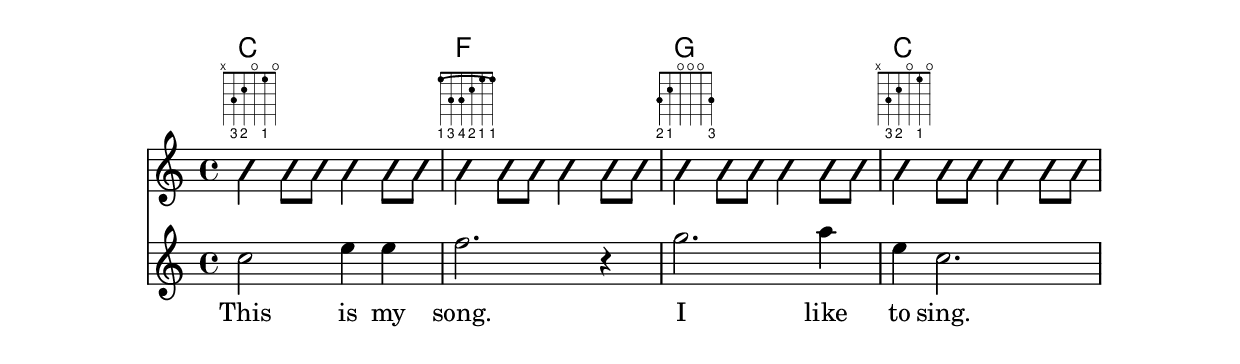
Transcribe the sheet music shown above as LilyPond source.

%% http://lsr.dsi.unimi.it/LSR/Item?id=581
%% see also http://lilypond.org/doc/v2.18/Documentation/snippets/fretted-strings

\include "predefined-guitar-fretboards.ly"
<<
  \new ChordNames {
    \chordmode {
      c1 | f | g | c
    }
  }
  \new FretBoards {
    \chordmode {
      c1 | f | g | c
    }
  }
  \new Voice \with {
    \consists "Pitch_squash_engraver"
  } {
    \relative c'' {
      \improvisationOn
      c4 c8 c c4 c8 c
      f4 f8 f f4 f8 f
      g4 g8 g g4 g8 g
      c4 c8 c c4 c8 c
    }
  }
  \new Voice = "melody" {
    \relative c'' {
      c2 e4 e4
      f2. r4
      g2. a4
      e4 c2.
    }
  }
  \new Lyrics {
    \lyricsto "melody" {
      This is my song.
      I like to sing.
    }
  }
>>
